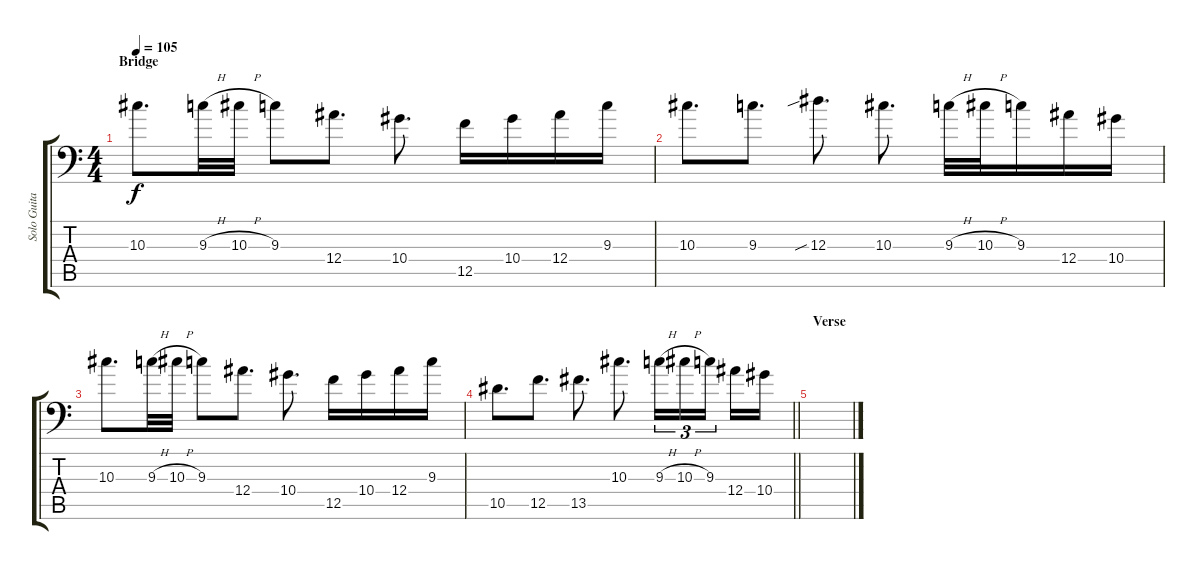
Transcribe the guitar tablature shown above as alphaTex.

\track ("Solo Guitar" "Solo Guita") {instrument distortionguitar}
\staff {score tabs}
\tuning (C4 G3 Eb3 Bb2 F2 Bb1) {hide}
\ts (4 4)
\section ("" "Bridge")
\tempo 105
\clef f4
\ks c
10.3.8{d dy f} 9.3{h}.32 10.3{h}.32 9.3.8 12.4.8{d} 10.4.8{d} 12.5.16 10.4.16 12.4.16 9.3.16 |
10.3.8{d} 9.3.8{d} 12.3{sib}.8{d} 10.3.8{d} 9.3{h}.32 10.3{h}.32 9.3.16 12.4.16 10.4.16 |
10.3.8{d} 9.3{h}.32 10.3{h}.32 9.3.8 12.4.8{d} 10.4.8{d} 12.5.16 10.4.16 12.4.16 9.3.16 |
\barLineRight lightlight
10.5.8{d} 12.5.8{d} 13.5.8{d} 10.3.8{d} 9.3{h}.16{tu (3 2)} 10.3{h}.16{tu (3 2)} 9.3.16{tu (3 2) beam splitsecondary} 12.4.16 10.4.16 |
\section ("" "Verse")
